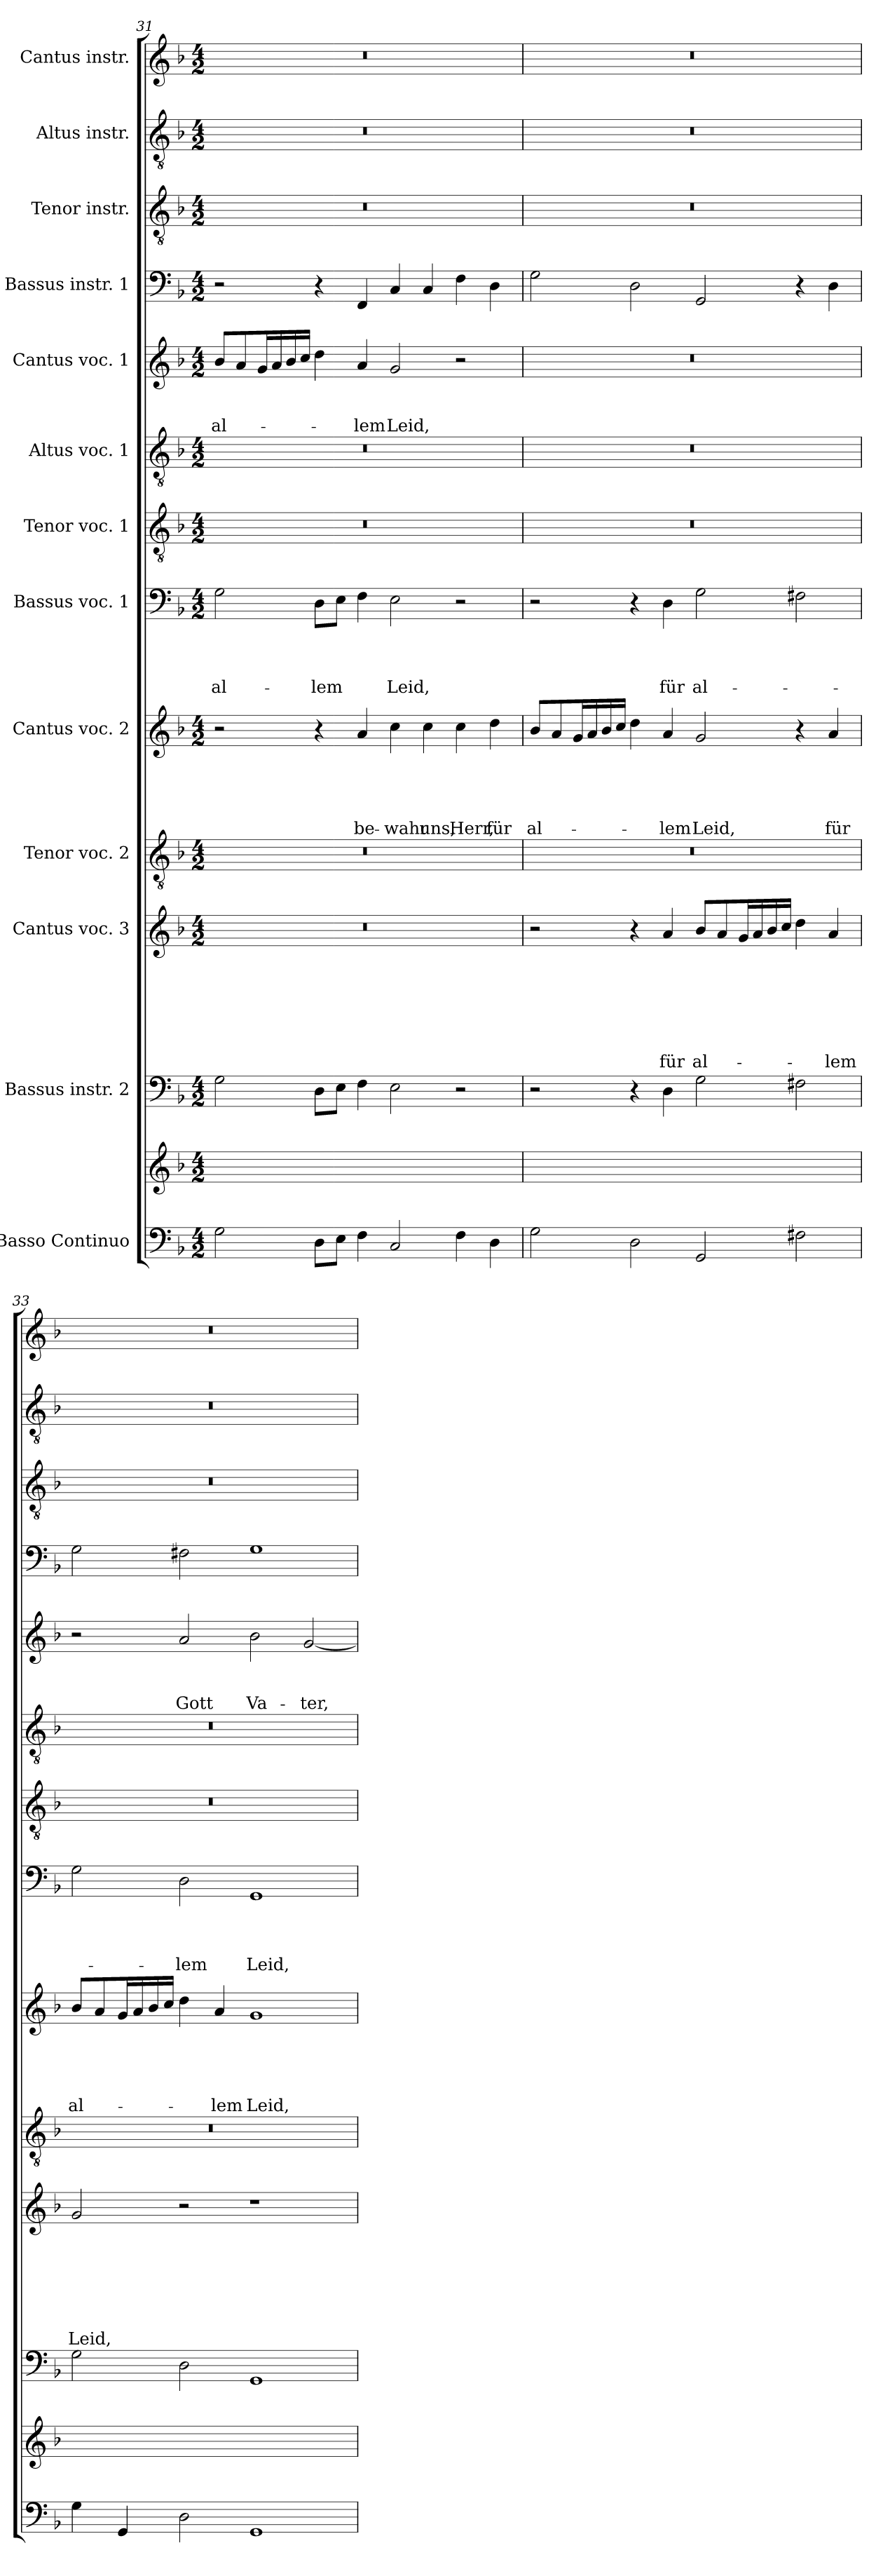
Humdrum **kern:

**kern	**kern	**kern	**kern	**text	**text	**text	**text	**text	**text	**text	**kern	**kern	**text	**text	**text	**text	**text	**kern	**text	**text	**text	**text	**kern	**kern	**kern	**text	**text	**text	**kern	**kern	**kern	**kern
*part14	*part13	*part12	*part11	*part11	*part11	*part11	*part11	*part11	*part11	*part11	*part10	*part9	*part9	*part9	*part9	*part9	*part9	*part8	*part8	*part8	*part8	*part8	*part7	*part6	*part5	*part5	*part5	*part5	*part4	*part3	*part2	*part1
*staff14	*staff13	*staff12	*staff11	*staff11	*staff11	*staff11	*staff11	*staff11	*staff11	*staff11	*staff10	*staff9	*staff9	*staff9	*staff9	*staff9	*staff9	*staff8	*staff8	*staff8	*staff8	*staff8	*staff7	*staff6	*staff5	*staff5	*staff5	*staff5	*staff4	*staff3	*staff2	*staff1
*I"Basso Continuo	*	*I"Bassus instr. 2	*I"Cantus voc. 3	*	*	*	*	*	*	*	*I"Tenor voc. 2	*I"Cantus voc. 2	*	*	*	*	*	*I"Bassus voc. 1	*	*	*	*	*I"Tenor voc. 1	*I"Altus voc. 1	*I"Cantus voc. 1	*	*	*	*I"Bassus instr. 1	*I"Tenor instr.	*I"Altus instr.	*I"Cantus instr.
*clefF4	*clefG2	*clefF4	*clefG2	*	*	*	*	*	*	*	*clefGv2	*clefG2	*	*	*	*	*	*clefF4	*	*	*	*	*clefGv2	*clefGv2	*clefG2	*	*	*	*clefF4	*clefGv2	*clefGv2	*clefG2
*k[b-]	*k[b-]	*k[b-]	*k[b-]	*	*	*	*	*	*	*	*k[b-]	*k[b-]	*	*	*	*	*	*k[b-]	*	*	*	*	*k[b-]	*k[b-]	*k[b-]	*	*	*	*k[b-]	*k[b-]	*k[b-]	*k[b-]
*F:	*F:	*F:	*F:	*	*	*	*	*	*	*	*F:	*F:	*	*	*	*	*	*F:	*	*	*	*	*F:	*F:	*F:	*	*	*	*F:	*F:	*F:	*F:
*M4/2	*M4/2	*M4/2	*M4/2	*	*	*	*	*	*	*	*M4/2	*M4/2	*	*	*	*	*	*M4/2	*	*	*	*	*M4/2	*M4/2	*M4/2	*	*	*	*M4/2	*M4/2	*M4/2	*M4/2
=31	=31	=31	=31	=31	=31	=31	=31	=31	=31	=31	=31	=31	=31	=31	=31	=31	=31	=31	=31	=31	=31	=31	=31	=31	=31	=31	=31	=31	=31	=31	=31	=31
!	!	!	!	!	!	!	!	!	!	!	!	!	!	!	!	!	!	!	!	!	!	!LO:LY:b	!	!	!	!	!	!LO:LY:b	!	!	!	!
2G\	0ryy	2G\	0r	.	.	.	.	.	.	.	0r	2r	.	.	.	.	.	2G\	.	.	.	al-	0r	0r	8b-/L	.	.	al-	2r	0r	0r	0r
.	.	.	.	.	.	.	.	.	.	.	.	.	.	.	.	.	.	.	.	.	.	.	.	.	8a/	.	.	.	.	.	.	.
.	.	.	.	.	.	.	.	.	.	.	.	.	.	.	.	.	.	.	.	.	.	.	.	.	16g/L	.	.	.	.	.	.	.
.	.	.	.	.	.	.	.	.	.	.	.	.	.	.	.	.	.	.	.	.	.	.	.	.	16a/	.	.	.	.	.	.	.
.	.	.	.	.	.	.	.	.	.	.	.	.	.	.	.	.	.	.	.	.	.	.	.	.	16b-/	.	.	.	.	.	.	.
.	.	.	.	.	.	.	.	.	.	.	.	.	.	.	.	.	.	.	.	.	.	.	.	.	16cc/JJ	.	.	.	.	.	.	.
!	!	!	!	!	!	!	!	!	!	!	!	!	!	!	!	!	!	!	!	!	!	!LO:LY:b	!	!	!	!	!	!	!	!	!	!
8D\L	.	8D\L	.	.	.	.	.	.	.	.	.	4r	.	.	.	.	.	8D\L	.	.	.	-lem	.	.	4dd\	.	.	.	4r	.	.	.
8E\J	.	8E\J	.	.	.	.	.	.	.	.	.	.	.	.	.	.	.	8E\J	.	.	.	.	.	.	.	.	.	.	.	.	.	.
!	!	!	!	!	!	!	!	!	!	!	!	!	!	!	!	!	!LO:LY:b	!	!	!	!	!	!	!	!	!	!	!LO:LY:b	!	!	!	!
4F\	.	4F\	.	.	.	.	.	.	.	.	.	4a/	.	.	.	.	be-	4F\	.	.	.	.	.	.	4a/	.	.	-lem	4FF/	.	.	.
!	!	!	!	!	!	!	!	!	!	!	!	!	!	!	!	!	!LO:LY:b	!	!	!	!	!LO:LY:b	!	!	!	!	!	!LO:LY:b	!	!	!	!
2C/	.	2E\	.	.	.	.	.	.	.	.	.	4cc\	.	.	.	.	-wahr	2E\	.	.	.	Leid,	.	.	2g/	.	.	Leid,	4C/	.	.	.
!	!	!	!	!	!	!	!	!	!	!	!	!	!	!	!	!	!LO:LY:b	!	!	!	!	!	!	!	!	!	!	!	!	!	!	!
.	.	.	.	.	.	.	.	.	.	.	.	4cc\	.	.	.	.	uns,	.	.	.	.	.	.	.	.	.	.	.	4C/	.	.	.
!	!	!	!	!	!	!	!	!	!	!	!	!	!	!	!	!	!LO:LY:b	!	!	!	!	!	!	!	!	!	!	!	!	!	!	!
4F\	.	2r	.	.	.	.	.	.	.	.	.	4cc\	.	.	.	.	Herr,	2r	.	.	.	.	.	.	2r	.	.	.	4F\	.	.	.
!	!	!	!	!	!	!	!	!	!	!	!	!	!	!	!	!	!LO:LY:b	!	!	!	!	!	!	!	!	!	!	!	!	!	!	!
4D\	.	.	.	.	.	.	.	.	.	.	.	4dd\	.	.	.	.	für	.	.	.	.	.	.	.	.	.	.	.	4D\	.	.	.
!!LO:PB:g=z
=32	=32	=32	=32	=32	=32	=32	=32	=32	=32	=32	=32	=32	=32	=32	=32	=32	=32	=32	=32	=32	=32	=32	=32	=32	=32	=32	=32	=32	=32	=32	=32	=32
!	!	!	!	!	!	!	!	!	!	!	!	!	!	!	!	!	!LO:LY:b	!	!	!	!	!	!	!	!	!	!	!	!	!	!	!
2G\	0ryy	2r	2r	.	.	.	.	.	.	.	0r	8b-/L	.	.	.	.	al-	2r	.	.	.	.	0r	0r	0r	.	.	.	2G\	0r	0r	0r
.	.	.	.	.	.	.	.	.	.	.	.	8a/	.	.	.	.	.	.	.	.	.	.	.	.	.	.	.	.	.	.	.	.
.	.	.	.	.	.	.	.	.	.	.	.	16g/L	.	.	.	.	.	.	.	.	.	.	.	.	.	.	.	.	.	.	.	.
.	.	.	.	.	.	.	.	.	.	.	.	16a/	.	.	.	.	.	.	.	.	.	.	.	.	.	.	.	.	.	.	.	.
.	.	.	.	.	.	.	.	.	.	.	.	16b-/	.	.	.	.	.	.	.	.	.	.	.	.	.	.	.	.	.	.	.	.
.	.	.	.	.	.	.	.	.	.	.	.	16cc/JJ	.	.	.	.	.	.	.	.	.	.	.	.	.	.	.	.	.	.	.	.
2D\	.	4r	4r	.	.	.	.	.	.	.	.	4dd\	.	.	.	.	.	4r	.	.	.	.	.	.	.	.	.	.	2D\	.	.	.
!	!	!	!	!	!	!	!	!	!	!LO:LY:b	!	!	!	!	!	!	!LO:LY:b	!	!	!	!	!LO:LY:b	!	!	!	!	!	!	!	!	!	!
.	.	4D\	4a/	.	.	.	.	.	.	für	.	4a/	.	.	.	.	-lem	4D\	.	.	.	für	.	.	.	.	.	.	.	.	.	.
!	!	!	!	!	!	!	!	!	!	!LO:LY:b	!	!	!	!	!	!	!LO:LY:b	!	!	!	!	!LO:LY:b	!	!	!	!	!	!	!	!	!	!
2GG/	.	2G\	8b-/L	.	.	.	.	.	.	al-	.	2g/	.	.	.	.	Leid,	2G\	.	.	.	al-	.	.	.	.	.	.	2GG/	.	.	.
.	.	.	8a/	.	.	.	.	.	.	.	.	.	.	.	.	.	.	.	.	.	.	.	.	.	.	.	.	.	.	.	.	.
.	.	.	16g/L	.	.	.	.	.	.	.	.	.	.	.	.	.	.	.	.	.	.	.	.	.	.	.	.	.	.	.	.	.
.	.	.	16a/	.	.	.	.	.	.	.	.	.	.	.	.	.	.	.	.	.	.	.	.	.	.	.	.	.	.	.	.	.
.	.	.	16b-/	.	.	.	.	.	.	.	.	.	.	.	.	.	.	.	.	.	.	.	.	.	.	.	.	.	.	.	.	.
.	.	.	16cc/JJ	.	.	.	.	.	.	.	.	.	.	.	.	.	.	.	.	.	.	.	.	.	.	.	.	.	.	.	.	.
2F#X\	.	2F#X\	4dd\	.	.	.	.	.	.	.	.	4r	.	.	.	.	.	2F#X\	.	.	.	.	.	.	.	.	.	.	4r	.	.	.
!	!	!	!	!	!	!	!	!	!	!LO:LY:b	!	!	!	!	!	!	!LO:LY:b	!	!	!	!	!	!	!	!	!	!	!	!	!	!	!
.	.	.	4a/	.	.	.	.	.	.	-lem	.	4a/	.	.	.	.	für	.	.	.	.	.	.	.	.	.	.	.	4D\	.	.	.
!!LO:PB:g=z
=33	=33	=33	=33	=33	=33	=33	=33	=33	=33	=33	=33	=33	=33	=33	=33	=33	=33	=33	=33	=33	=33	=33	=33	=33	=33	=33	=33	=33	=33	=33	=33	=33
!	!	!	!	!	!	!	!	!	!	!LO:LY:b	!	!	!	!	!	!	!LO:LY:b	!	!	!	!	!	!	!	!	!	!	!	!	!	!	!
4G\	0ryy	2G\	2g/	.	.	.	.	.	.	Leid,	0r	8b-/L	.	.	.	.	al-	2G\	.	.	.	.	0r	0r	2r	.	.	.	2G\	0r	0r	0r
.	.	.	.	.	.	.	.	.	.	.	.	8a/	.	.	.	.	.	.	.	.	.	.	.	.	.	.	.	.	.	.	.	.
4GG/	.	.	.	.	.	.	.	.	.	.	.	16g/L	.	.	.	.	.	.	.	.	.	.	.	.	.	.	.	.	.	.	.	.
.	.	.	.	.	.	.	.	.	.	.	.	16a/	.	.	.	.	.	.	.	.	.	.	.	.	.	.	.	.	.	.	.	.
.	.	.	.	.	.	.	.	.	.	.	.	16b-/	.	.	.	.	.	.	.	.	.	.	.	.	.	.	.	.	.	.	.	.
.	.	.	.	.	.	.	.	.	.	.	.	16cc/JJ	.	.	.	.	.	.	.	.	.	.	.	.	.	.	.	.	.	.	.	.
!	!	!	!	!	!	!	!	!	!	!	!	!	!	!	!	!	!	!	!	!	!	!LO:LY:b	!	!	!	!	!	!LO:LY:b	!	!	!	!
2D\	.	2D\	2r	.	.	.	.	.	.	.	.	4dd\	.	.	.	.	.	2D\	.	.	.	-lem	.	.	2a/	.	.	Gott	2F#X\	.	.	.
!	!	!	!	!	!	!	!	!	!	!	!	!	!	!	!	!	!LO:LY:b	!	!	!	!	!	!	!	!	!	!	!	!	!	!	!
.	.	.	.	.	.	.	.	.	.	.	.	4a/	.	.	.	.	-lem	.	.	.	.	.	.	.	.	.	.	.	.	.	.	.
!	!	!	!	!	!	!	!	!	!	!	!	!	!	!	!	!	!LO:LY:b	!	!	!	!	!LO:LY:b	!	!	!	!	!	!LO:LY:b	!	!	!	!
1GG	.	1GG	1r	.	.	.	.	.	.	.	.	1g	.	.	.	.	Leid,	1GG	.	.	.	Leid,	.	.	2b-\	.	.	Va-	1G	.	.	.
!	!	!	!	!	!	!	!	!	!	!	!	!	!	!	!	!	!	!	!	!	!	!	!	!	!	!	!	!LO:LY:b	!	!	!	!
.	.	.	.	.	.	.	.	.	.	.	.	.	.	.	.	.	.	.	.	.	.	.	.	.	[2g/	.	.	-ter,	.	.	.	.
=	=	=	=	=	=	=	=	=	=	=	=	=	=	=	=	=	=	=	=	=	=	=	=	=	=	=	=	=	=	=	=	=
*-	*-	*-	*-	*-	*-	*-	*-	*-	*-	*-	*-	*-	*-	*-	*-	*-	*-	*-	*-	*-	*-	*-	*-	*-	*-	*-	*-	*-	*-	*-	*-	*-
